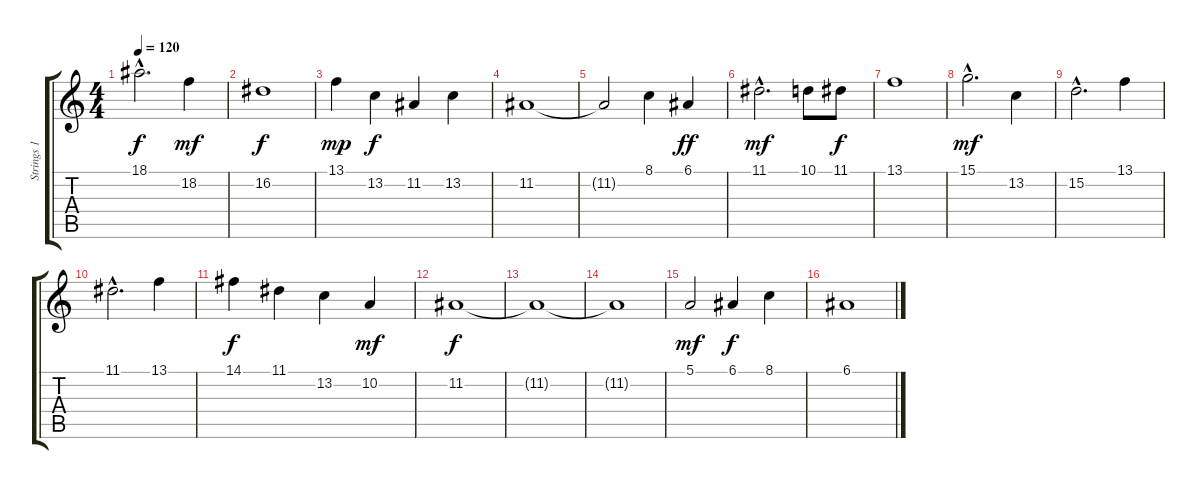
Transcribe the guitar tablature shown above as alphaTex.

\track ("Strings 1" "Strings 1") {instrument stringensemble1}
\staff {score tabs}
\tuning (E4 B3 G3 D3 A2 E2) {hide}
\ts (4 4)
\tempo 120
\clef g2
\ks c
18.1{hac t}.2{d dy f} 18.2.4{dy mf} |
16.2.1{dy f} |
13.1.4{dy mp} 13.2.4{dy f} 11.2.4 13.2.4 |
11.2.1 |
11.2{t}.2 8.1.4 6.1.4{dy ff} |
11.1{hac}.2{d dy mf} 10.1.8 11.1.8{dy f} |
13.1.1 |
15.1{hac}.2{d dy mf} 13.2.4 |
15.2{hac}.2{d} 13.1.4 |
11.1{hac}.2{d} 13.1.4 |
14.1.4{dy f} 11.1.4 13.2.4 10.2.4{dy mf} |
11.2.1{dy f} |
11.2{t}.1 |
11.2{t}.1 |
5.1.2{dy mf} 6.1.4{dy f} 8.1.4 |
6.1.1
